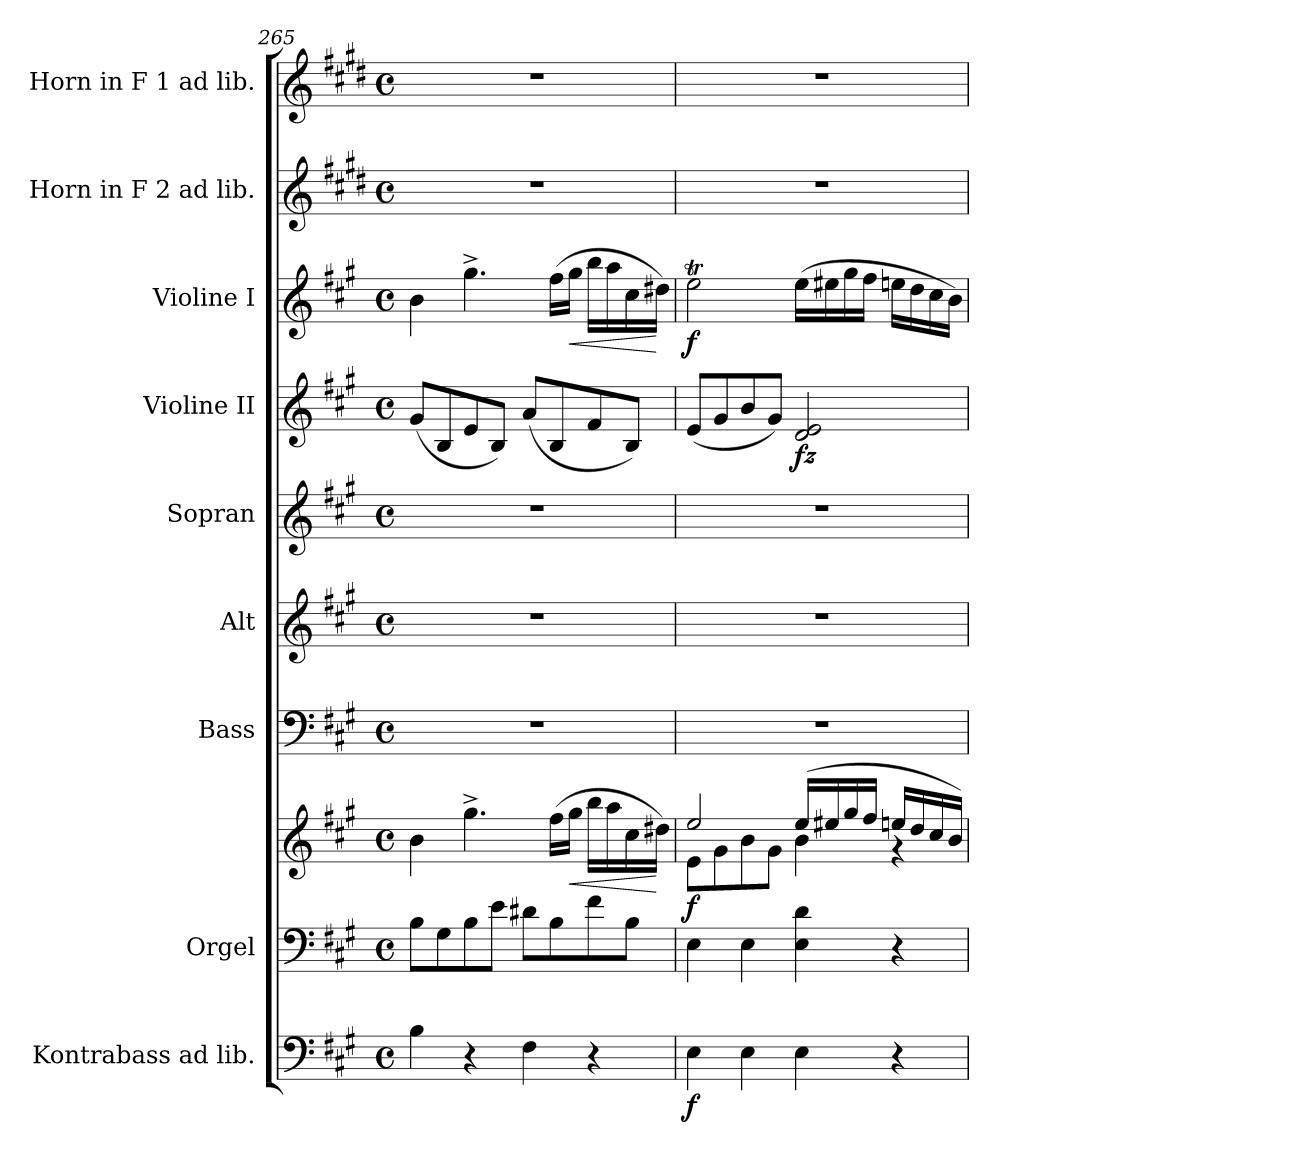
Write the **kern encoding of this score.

**kern	**dynam	**kern	**kern	**dynam	**kern	**kern	**kern	**kern	**dynam	**kern	**dynam	**kern	**kern
*part9	*part9	*part8	*part8	*part8	*part7	*part6	*part5	*part4	*part4	*part3	*part3	*part2	*part1
*staff10	*staff10	*staff9	*staff8	*staff8/9	*staff7	*staff6	*staff5	*staff4	*staff4	*staff3	*staff3	*staff2	*staff1
*I"Kontrabass ad lib.	*	*I"Orgel	*	*	*I"Bass	*I"Alt	*I"Sopran	*I"Violine II	*	*I"Violine I	*	*I"Horn in F 2 ad lib.	*I"Horn in F 1 ad lib.
*I'Kb.	*	*I'Org.	*	*	*I'B.	*I'A.	*I'S.	*I'Vl. II	*	*I'Vl. I	*	*	*
*clefF4	*	*clefF4	*clefG2	*	*clefF4	*clefG2	*clefG2	*clefG2	*	*clefG2	*	*clefG2	*clefG2
*ITrd7c12	*	*	*	*	*	*	*	*	*	*	*	*ITrd4c7	*ITrd4c7
*k[f#c#g#]	*	*k[f#c#g#]	*k[f#c#g#]	*	*k[f#c#g#]	*k[f#c#g#]	*k[f#c#g#]	*k[f#c#g#]	*	*k[f#c#g#]	*	*k[f#c#g#]	*k[f#c#g#]
*A:	*	*A:	*A:	*	*A:	*A:	*A:	*A:	*	*A:	*	*A:	*A:
*M4/4	*	*M4/4	*M4/4	*	*M4/4	*M4/4	*M4/4	*M4/4	*	*M4/4	*	*M4/4	*M4/4
*met(c)	*	*met(c)	*met(c)	*	*met(c)	*met(c)	*met(c)	*met(c)	*	*met(c)	*	*met(c)	*met(c)
=265	=265	=265	=265	=265	=265	=265	=265	=265	=265	=265	=265	=265	=265
4BB\	.	8B\L	4b\	.	1r	1r	1r	(<8g#/L	.	4b\	.	1r	1r
.	.	8G#\	.	.	.	.	.	8B/	.	.	.	.	.
4r	.	8B\	4.gg#^>\	.	.	.	.	8e/	.	4.gg#^>\	.	.	.
.	.	8e\J	.	.	.	.	.	8B/J)	.	.	.	.	.
4FF#\	.	8d#X\L	.	.	.	.	.	(<8a/L	.	.	.	.	.
.	.	8B\	(>16ff#\LL	.	.	.	.	8B/	.	(>16ff#\LL	.	.	.
!	!	!	!	!LO:HP:b	!	!	!	!	!	!	!LO:HP:b	!	!
.	.	.	16gg#\JJ	<	.	.	.	.	.	16gg#\JJ	<	.	.
4r	.	8f#\	16bb\LL	.	.	.	.	8f#/	.	16bb\LL	.	.	.
.	.	.	16aa\	.	.	.	.	.	.	16aa\	.	.	.
.	.	8B\J	16cc#\	.	.	.	.	8B/J)	.	16cc#\	.	.	.
.	.	.	16dd#X\JJ)	[	.	.	.	.	.	16dd#X\JJ)	[	.	.
!!LO:PB:g=z
=266	=266	=266	=266	=266	=266	=266	=266	=266	=266	=266	=266	=266	=266
*	*	*	*^	*	*	*	*	*	*	*	*	*	*
!	!LO:DY:b	!	!	!	!LO:DY:b	!	!	!	!	!	!	!LO:DY:b	!	!
4EE\	f	4E\	2ee/	8e\L	f	1r	1r	1r	(<8e/L	.	2eeT\	f	1r	1r
.	.	.	.	8g#\	.	.	.	.	8g#/	.	.	.	.	.
4EE\	.	4E\	.	8b\	.	.	.	.	8b/	.	.	.	.	.
.	.	.	.	8g#\J	.	.	.	.	8g#/J)	.	.	.	.	.
!	!	!	!	!	!	!	!	!	!	!LO:DY:b	!	!	!	!
4EE\	.	4E\ 4d\	(>16ee/LL	4b\	.	.	.	.	2d/ 2e/	fz	(>16eeTTT\LL	.	.	.
.	.	.	16ee#X/	.	.	.	.	.	.	.	16ee#X\	.	.	.
.	.	.	16gg#/	.	.	.	.	.	.	.	16gg#\	.	.	.
.	.	.	16ff#/JJ	.	.	.	.	.	.	.	16ff#\JJ	.	.	.
4r	.	4r	16een/LL	4rf	.	.	.	.	.	.	16een\LL	.	.	.
.	.	.	16dd/	.	.	.	.	.	.	.	16dd\	.	.	.
.	.	.	16cc#/	.	.	.	.	.	.	.	16cc#\	.	.	.
.	.	.	16b/JJ)	.	.	.	.	.	.	.	16b\JJ)	.	.	.
*	*	*	*v	*v	*	*	*	*	*	*	*	*	*	*
=	=	=	=	=	=	=	=	=	=	=	=	=	=
*-	*-	*-	*-	*-	*-	*-	*-	*-	*-	*-	*-	*-	*-
